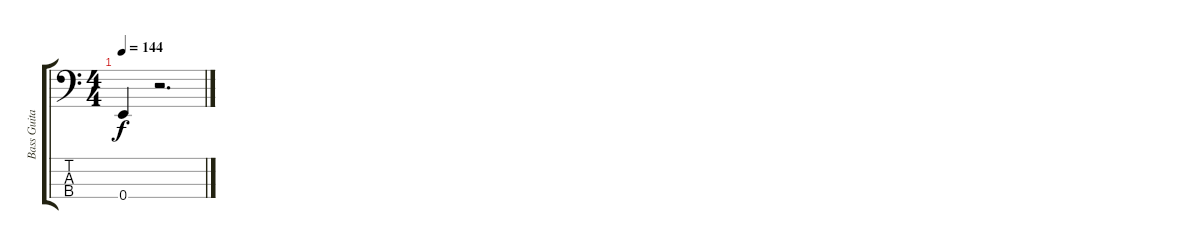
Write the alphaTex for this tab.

\track ("Bass Guitar" "Bass Guita") {instrument electricbassfinger}
\staff {score tabs}
\tuning (G2 D2 A1 E1) {hide}
\ts (4 4)
\tempo 144
\clef f4
\ks c
0.4.4{dy f} r.2{d}
